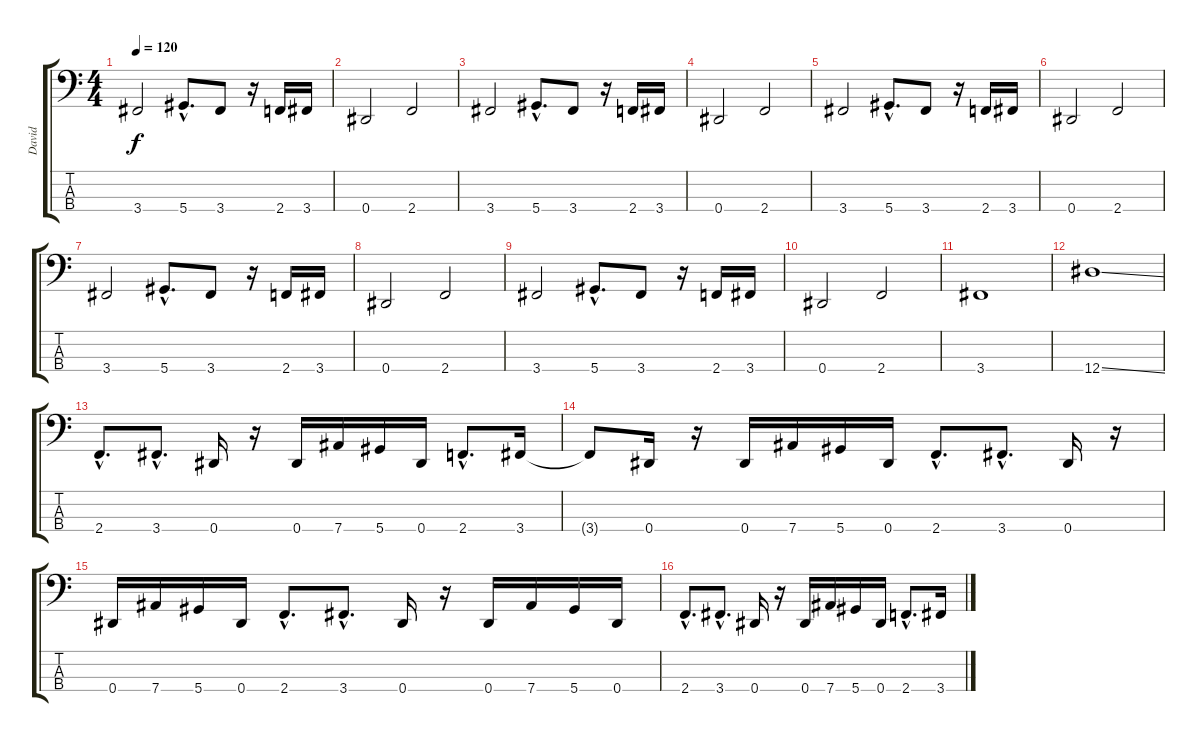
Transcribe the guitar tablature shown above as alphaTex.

\track ("David" "David") {instrument electricbasspick}
\staff {score tabs}
\tuning (Gb2 Db2 Ab1 Eb1) {hide}
\ts (4 4)
\tempo 120
\clef f4
\ks c
3.4.2{dy f} 5.4{hac}.8{d} 3.4.8 r.16 2.4.16 3.4.16 |
0.4.2 2.4.2 |
3.4.2 5.4{hac}.8{d} 3.4.8 r.16 2.4.16 3.4.16 |
0.4.2 2.4.2 |
3.4.2 5.4{hac}.8{d} 3.4.8 r.16 2.4.16 3.4.16 |
0.4.2 2.4.2 |
3.4.2 5.4{hac}.8{d} 3.4.8 r.16 2.4.16 3.4.16 |
0.4.2 2.4.2 |
3.4.2 5.4{hac}.8{d} 3.4.8 r.16 2.4.16 3.4.16 |
0.4.2 2.4.2 |
3.4.1 |
12.4{ss}.1 |
2.4{hac}.8{d} 3.4{hac}.8{d} 0.4.16 r.16 0.4.16 7.4.16 5.4.16 0.4.16 2.4{hac}.8{d} 3.4.16 |
3.4{t}.8 0.4.16 r.16 0.4.16 7.4.16 5.4.16 0.4.16 2.4{hac}.8{d} 3.4{hac}.8{d} 0.4.16 r.16 |
0.4.16 7.4.16 5.4.16 0.4.16 2.4{hac}.8{d} 3.4{hac}.8{d} 0.4.16 r.16 0.4.16 7.4.16 5.4.16 0.4.16 |
2.4{hac}.8{d} 3.4{hac}.8{d} 0.4.16 r.16 0.4.16 7.4.16 5.4.16 0.4.16 2.4{hac}.8{d} 3.4.16
